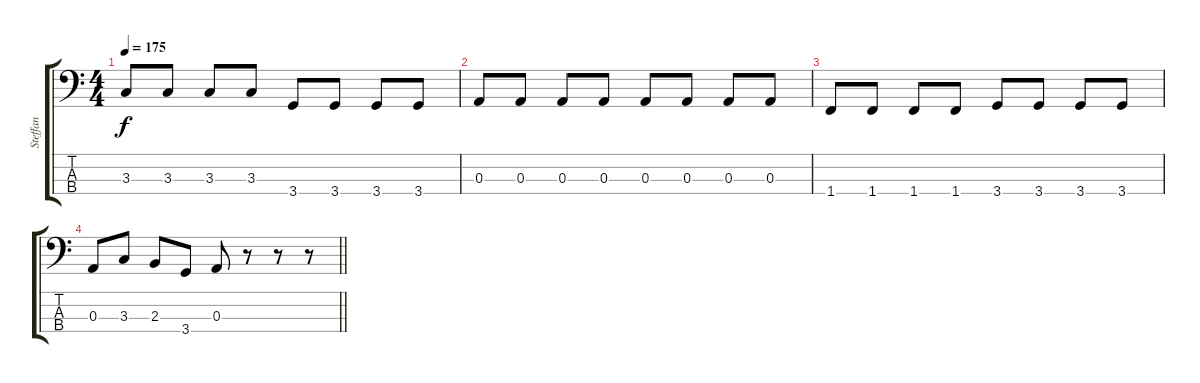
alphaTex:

\track ("Steffan" "Steffan") {instrument electricbasspick}
\staff {score tabs}
\tuning (G2 D2 A1 E1) {hide}
\ts (4 4)
\tempo 175
\clef f4
\ks c
3.3.8{dy f} 3.3.8 3.3.8 3.3.8 3.4.8 3.4.8 3.4.8 3.4.8 |
0.3.8 0.3.8 0.3.8 0.3.8 0.3.8 0.3.8 0.3.8 0.3.8 |
1.4.8 1.4.8 1.4.8 1.4.8 3.4.8 3.4.8 3.4.8 3.4.8 |
\barLineRight lightlight
0.3.8 3.3.8 2.3.8 3.4.8 0.3.8 r.8 r.8 r.8
